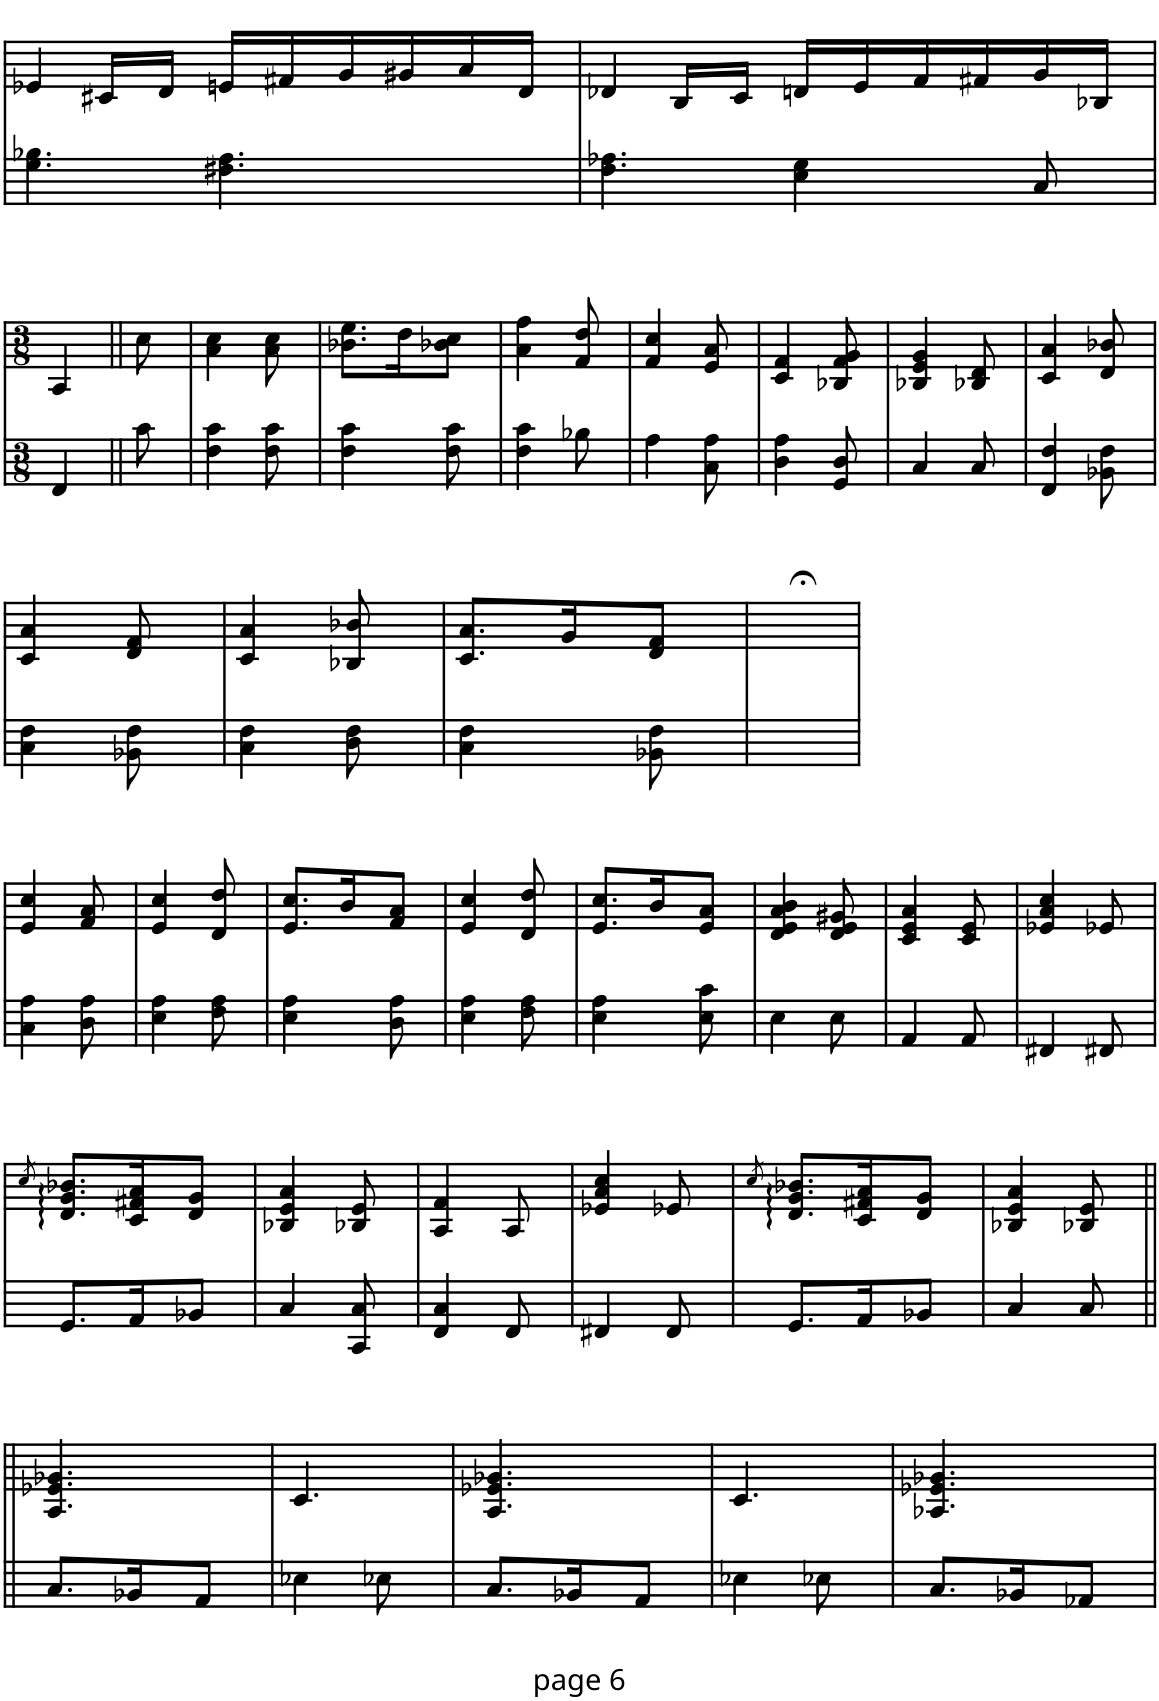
**kern	**kern
*part1	*part1
*staff2	*staff1
*I"Piano	*
*I'Pno.	*
!!LO:PB:g=z
*clefF4	*clefG2
*k[]	*k[]
*M6/8	*M6/8
=125	=125
4.G\ 4.B-X\	4e-X/
.	16c#X/LL
.	16d/JJ
4.F#X\ 4.A\	16en/LL
.	16f#X/
.	16g/
.	16g#X/
.	16a/
.	16d/JJ
=126	=126
4.F\ 4.A-X\	4d-X/
.	16B/LL
.	16c/JJ
4E\ 4G\	16dn/LL
.	16e/
.	16f/
.	16f#X/
8C/	16g/
.	16B-X/JJ
!!LO:LB:g=z
=127||	=127||
*M3/8	*M3/8
4FF/	4A/
8c\	8cc\
=128	=128
4F\ 4c\	4a\ 4cc\
8F\ 8c\	8a\ 8cc\
=129	=129
4F\ 4c\	8.b-X\ 8.ee\L
.	16dd\K
8F\ 8c\	8b-X\ 8cc\J
=130	=130
4F\ 4c\	4a\ 4ff\
8B-X\	8f/ 8dd/
=131	=131
4A\	4f/ 4cc/
8C\ 8A\	8e/ 8a/
=132	=132
4D\ 4A\	4c/ 4f/
8GG/ 8D/	8B-X/ 8f/ 8g/
=133	=133
4C/	4B-X/ 4e/ 4g/
8C/	8B-X/ 8d/
=134	=134
4FF/ 4F/	4c/ 4a/
8BB-X\ 8F\	8d/ 8b-X/
!!LO:LB:g=z
=135	=135
4C\ 4F\	4c/ 4a/
8BB-X\ 8F\	8d/ 8f/
=136	=136
4C\ 4F\	4c/ 4a/
8D\ 8F\	8B-X/ 8b-X/
=137	=137
4C\ 4F\	8.c/ 8.a/L
.	16g/K
8BB-X\ 8F\	8d/ 8f/J
=138	=138
4.ryy	4.r;<yy
!!LO:LB:g=z
=139	=139
4C\ 4A\	4e/ 4cc/
8D\ 8A\	8f/ 8a/
=140	=140
4E\ 4A\	4e/ 4cc/
8F\ 8A\	8d/ 8dd/
=141	=141
4E\ 4A\	8.e/ 8.cc/L
.	16b/K
8D\ 8A\	8f/ 8a/J
=142	=142
4E\ 4A\	4e/ 4cc/
8F\ 8A\	8d/ 8dd/
=143	=143
4E\ 4A\	8.e/ 8.cc/L
.	16b/K
8E\ 8c\	8e/ 8a/J
=144	=144
4E\	4d/ 4e/ 4a/ 4b/
8E\	8d/ 8e/ 8g#X/
=145	=145
4AA/	4c/ 4e/ 4a/
8AA/	8c/ 8e/
=146	=146
4FF#X/	4e-X/ 4a/ 4cc/
8FF#X/	8e-X/
!!LO:LB:g=z
=147	=147
.	8qcc/
8.GG/L	8.d/ 8.g/ 8.b-X/L
16AA/K	16c/ 16f#X/ 16a/K
8BB-X/J	8d/ 8g/J
=148	=148
4C/	4B-X/ 4e/ 4a/
8CC/ 8C/	8B-X/ 8e/
=149	=149
4FF/ 4C/	4A/ 4f/
8FF/	8A/
=150	=150
4FF#X/	4e-X/ 4a/ 4cc/
8FF#/	8e-X/
=151	=151
.	8qcc/
8.GG/L	8.d/ 8.g/ 8.b-X/L
16AA/K	16c/ 16f#X/ 16a/K
8BB-X/J	8d/ 8g/J
=152	=152
4C/	4B-X/ 4e/ 4a/
8C/	8B-X/ 8e/
!!LO:LB:g=z
=153||	=153||
8.C/L	4.A/ 4.e-X/ 4.g-X/
16BB-X/K	.
8AA/J	.
=154	=154
4E-X\	4.c/
8E-X\	.
=155	=155
8.C/L	4.A/ 4.e-X/ 4.g-X/
16BB-X/K	.
8AA/J	.
=156	=156
4E-X\	4.c/
8E-X\	.
=157	=157
8.C/L	4.A-X/ 4.e-X/ 4.g-X/
16BB-X/K	.
8AA-X/J	.
=	=
*-	*-
